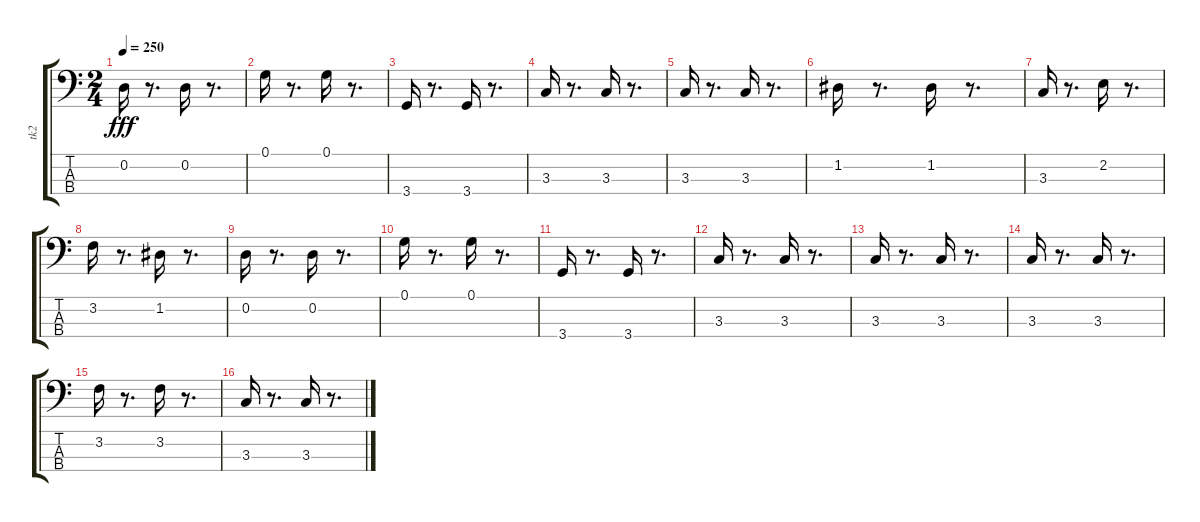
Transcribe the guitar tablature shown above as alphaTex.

\track ("tk2" "tk2") {instrument electricbassfinger}
\staff {score tabs}
\tuning (G2 D2 A1 E1) {hide}
\ts (2 4)
\tempo 250
\clef f4
\ks c
0.2.16{dy fff} r.8{d} 0.2.16 r.8{d} |
0.1.16 r.8{d} 0.1.16 r.8{d} |
3.4.16 r.8{d} 3.4.16 r.8{d} |
3.3.16 r.8{d} 3.3.16 r.8{d} |
3.3.16 r.8{d} 3.3.16 r.8{d} |
1.2.16 r.8{d} 1.2.16 r.8{d} |
3.3.16 r.8{d} 2.2.16 r.8{d} |
3.2.16 r.8{d} 1.2.16 r.8{d} |
0.2.16 r.8{d} 0.2.16 r.8{d} |
0.1.16 r.8{d} 0.1.16 r.8{d} |
3.4.16 r.8{d} 3.4.16 r.8{d} |
3.3.16 r.8{d} 3.3.16 r.8{d} |
3.3.16 r.8{d} 3.3.16 r.8{d} |
3.3.16 r.8{d} 3.3.16 r.8{d} |
3.2.16 r.8{d} 3.2.16 r.8{d} |
3.3.16 r.8{d} 3.3.16 r.8{d}
